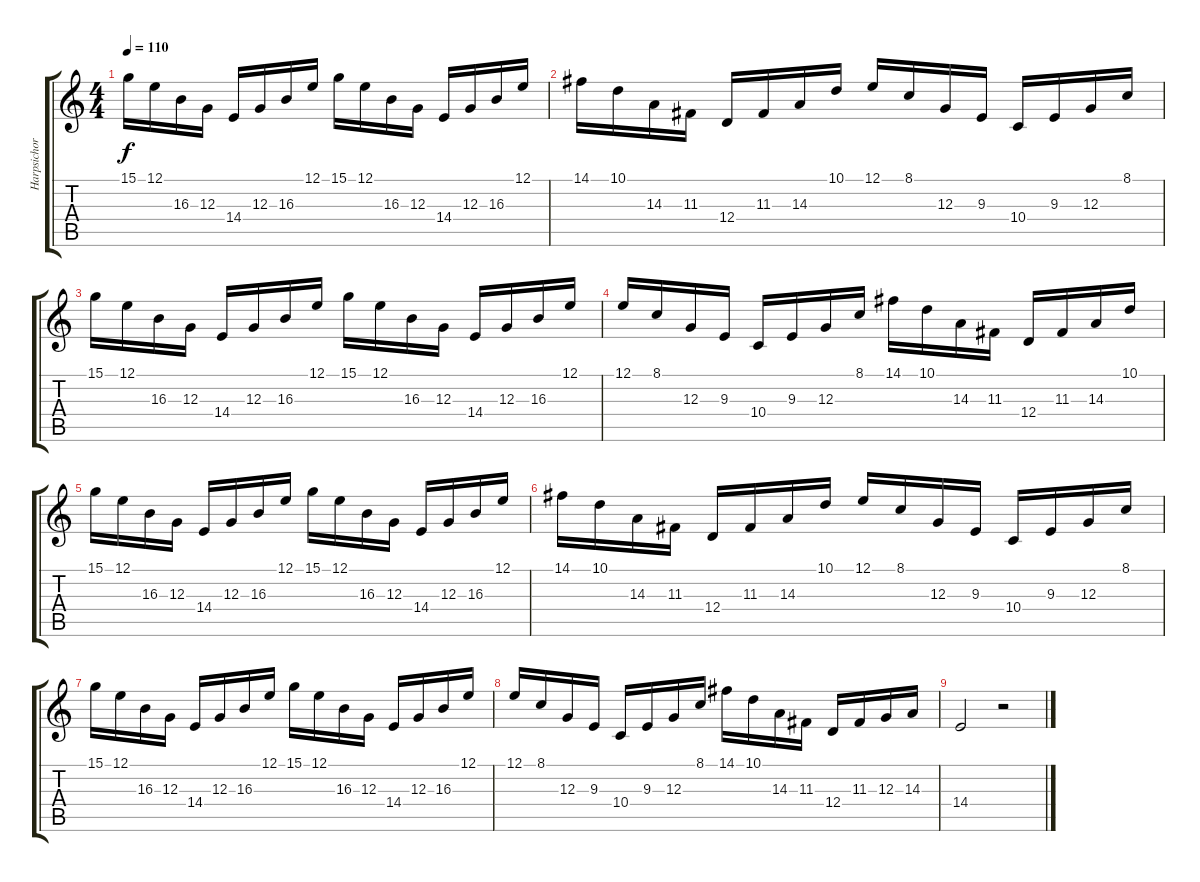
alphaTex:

\track ("Harpsichord" "Harpsichor") {instrument harpsichord}
\staff {score tabs}
\tuning (E4 B3 G3 D3 A2 E2) {hide}
\ts (4 4)
\tempo 110
\clef g2
\ks c
15.1.16{dy f instrument harpsichord} 12.1.16 16.3.16 12.3.16 14.4.16 12.3.16 16.3.16 12.1.16 15.1.16 12.1.16 16.3.16 12.3.16 14.4.16 12.3.16 16.3.16 12.1.16 |
14.1.16 10.1.16 14.3.16 11.3.16 12.4.16 11.3.16 14.3.16 10.1.16 12.1.16 8.1.16 12.3.16 9.3.16 10.4.16 9.3.16 12.3.16 8.1.16 |
15.1.16 12.1.16 16.3.16 12.3.16 14.4.16 12.3.16 16.3.16 12.1.16 15.1.16 12.1.16 16.3.16 12.3.16 14.4.16 12.3.16 16.3.16 12.1.16 |
12.1.16 8.1.16 12.3.16 9.3.16 10.4.16 9.3.16 12.3.16 8.1.16 14.1.16 10.1.16 14.3.16 11.3.16 12.4.16 11.3.16 14.3.16 10.1.16 |
15.1.16 12.1.16 16.3.16 12.3.16 14.4.16 12.3.16 16.3.16 12.1.16 15.1.16 12.1.16 16.3.16 12.3.16 14.4.16 12.3.16 16.3.16 12.1.16 |
14.1.16 10.1.16 14.3.16 11.3.16 12.4.16 11.3.16 14.3.16 10.1.16 12.1.16 8.1.16 12.3.16 9.3.16 10.4.16 9.3.16 12.3.16 8.1.16 |
15.1.16 12.1.16 16.3.16 12.3.16 14.4.16 12.3.16 16.3.16 12.1.16 15.1.16 12.1.16 16.3.16 12.3.16 14.4.16 12.3.16 16.3.16 12.1.16 |
12.1.16 8.1.16 12.3.16 9.3.16 10.4.16 9.3.16 12.3.16 8.1.16 14.1.16 10.1.16 14.3.16 11.3.16 12.4.16 11.3.16 12.3.16 14.3.16 |
14.4.2 r.2
